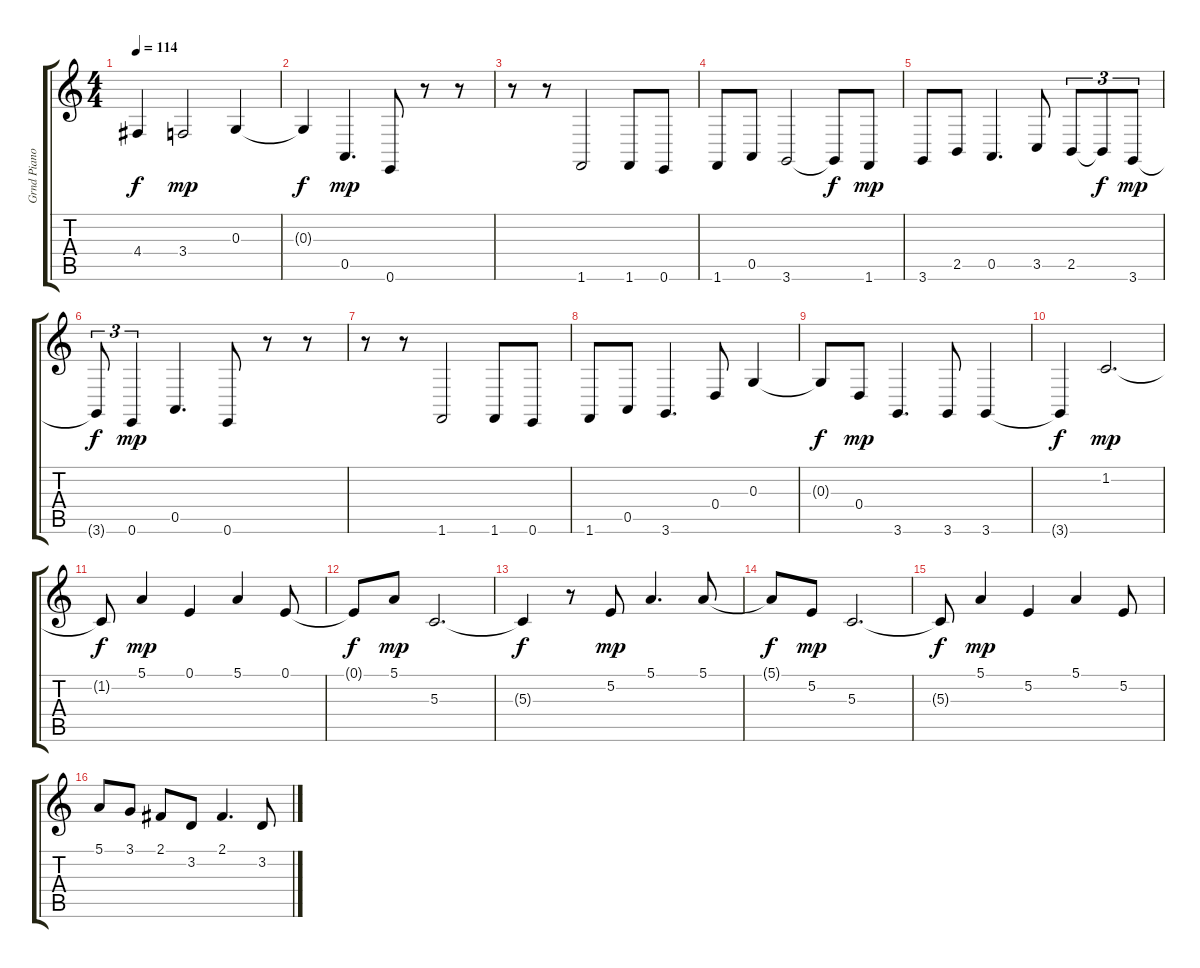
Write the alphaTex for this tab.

\track ("Grnd Piano" "Grnd Piano") {instrument acousticgrandpiano}
\staff {score tabs}
\tuning (E4 B3 G3 D3 A2 E2) {hide}
\ts (4 4)
\tempo 114
\clef g2
\ks c
4.4{t}.4{dy f} 3.4.2{dy mp} 0.3.4 |
0.3{t}.4{dy f} 0.5.4{d dy mp} 0.6.8 r.8 r.8 |
r.8 r.8 1.6.2 1.6.8 0.6.8 |
1.6.8 0.5.8 3.6.2 3.6{t}.8{dy f} 1.6.8{dy mp} |
3.6.8 2.5.8 0.5.4{d} 3.5.8 2.5.8{tu (3 2)} 2.5{t}.8{tu (3 2) dy f} 3.6.8{tu (3 2) dy mp} |
3.6{t}.8{tu (3 2) dy f} 0.6.4{tu (3 2) dy mp} 0.5.4{d} 0.6.8 r.8 r.8 |
r.8 r.8 1.6.2 1.6.8 0.6.8 |
1.6.8 0.5.8 3.6.4{d} 0.4.8 0.3.4 |
0.3{t}.8{dy f} 0.4.8{dy mp} 3.6.4{d} 3.6.8 3.6.4 |
3.6{t}.4{dy f} 1.2.2{d dy mp} |
1.2{t}.8{dy f} 5.1.4{dy mp} 0.1.4 5.1.4 0.1.8 |
0.1{t}.8{dy f} 5.1.8{dy mp} 5.3.2{d} |
5.3{t}.4{dy f} r.8 5.2.8{dy mp} 5.1.4{d} 5.1.8 |
5.1{t}.8{dy f} 5.2.8{dy mp} 5.3.2{d} |
5.3{t}.8{dy f} 5.1.4{dy mp} 5.2.4 5.1.4 5.2.8 |
5.1.8 3.1.8 2.1.8 3.2.8 2.1.4{d} 3.2.8
